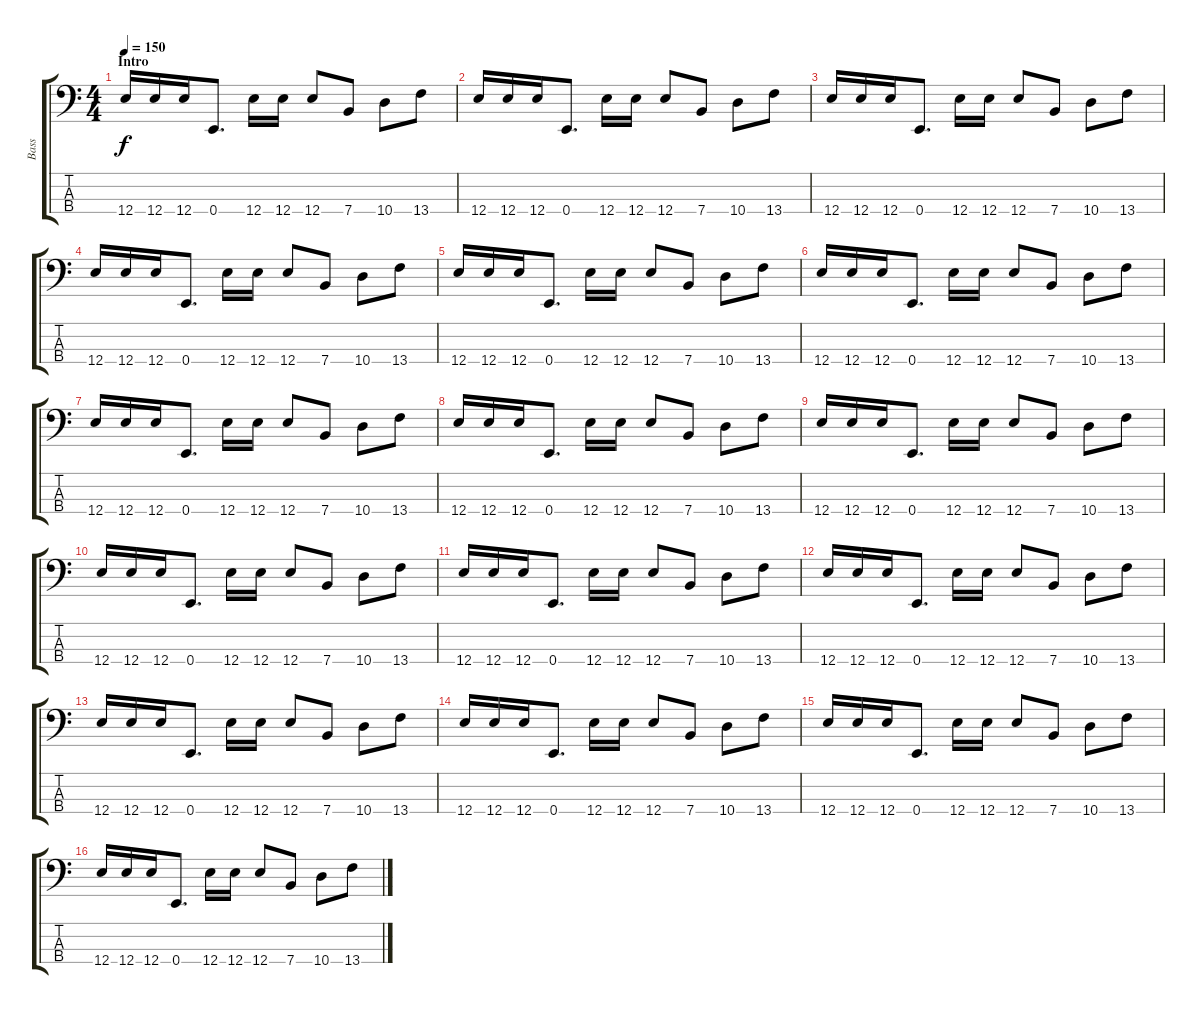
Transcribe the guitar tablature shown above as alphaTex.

\track ("Bass" "Bass") {instrument electricbasspick}
\staff {score tabs}
\tuning (G2 D2 A1 E1) {hide}
\ts (4 4)
\section ("" "Intro")
\tempo 150
\clef f4
\ks c
12.4.16{dy f instrument electricbasspick} 12.4.16 12.4.16 0.4.8{d} 12.4.16 12.4.16 12.4.8 7.4.8 10.4.8 13.4.8 |
12.4.16 12.4.16 12.4.16 0.4.8{d} 12.4.16 12.4.16 12.4.8 7.4.8 10.4.8 13.4.8 |
12.4.16 12.4.16 12.4.16 0.4.8{d} 12.4.16 12.4.16 12.4.8 7.4.8 10.4.8 13.4.8 |
12.4.16 12.4.16 12.4.16 0.4.8{d} 12.4.16 12.4.16 12.4.8 7.4.8 10.4.8 13.4.8 |
12.4.16 12.4.16 12.4.16 0.4.8{d} 12.4.16 12.4.16 12.4.8 7.4.8 10.4.8 13.4.8 |
12.4.16 12.4.16 12.4.16 0.4.8{d} 12.4.16 12.4.16 12.4.8 7.4.8 10.4.8 13.4.8 |
12.4.16 12.4.16 12.4.16 0.4.8{d} 12.4.16 12.4.16 12.4.8 7.4.8 10.4.8 13.4.8 |
12.4.16 12.4.16 12.4.16 0.4.8{d} 12.4.16 12.4.16 12.4.8 7.4.8 10.4.8 13.4.8 |
12.4.16 12.4.16 12.4.16 0.4.8{d} 12.4.16 12.4.16 12.4.8 7.4.8 10.4.8 13.4.8 |
12.4.16 12.4.16 12.4.16 0.4.8{d} 12.4.16 12.4.16 12.4.8 7.4.8 10.4.8 13.4.8 |
12.4.16 12.4.16 12.4.16 0.4.8{d} 12.4.16 12.4.16 12.4.8 7.4.8 10.4.8 13.4.8 |
12.4.16 12.4.16 12.4.16 0.4.8{d} 12.4.16 12.4.16 12.4.8 7.4.8 10.4.8 13.4.8 |
12.4.16 12.4.16 12.4.16 0.4.8{d} 12.4.16 12.4.16 12.4.8 7.4.8 10.4.8 13.4.8 |
12.4.16 12.4.16 12.4.16 0.4.8{d} 12.4.16 12.4.16 12.4.8 7.4.8 10.4.8 13.4.8 |
12.4.16 12.4.16 12.4.16 0.4.8{d} 12.4.16 12.4.16 12.4.8 7.4.8 10.4.8 13.4.8 |
12.4.16 12.4.16 12.4.16 0.4.8{d} 12.4.16 12.4.16 12.4.8 7.4.8 10.4.8 13.4.8
